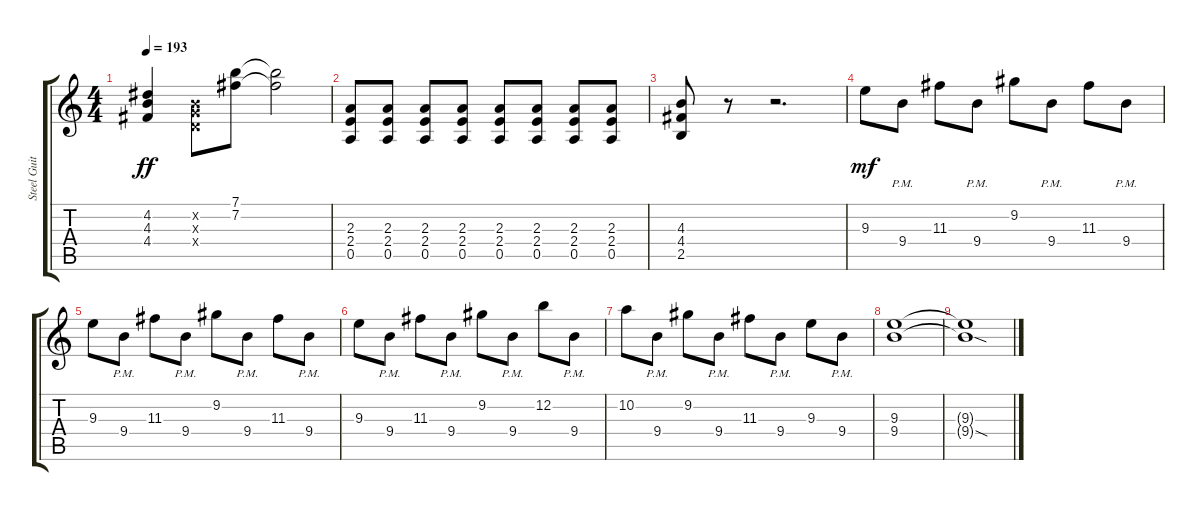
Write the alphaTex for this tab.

\track ("Steel Guitar" "Steel Guit") {instrument overdrivenguitar}
\staff {score tabs}
\tuning (E4 B3 G3 D3 A2 E2) {hide}
\ts (4 4)
\tempo 193
\clef g2
\ks c
(4.2 4.3 4.4).4{dy ff} (0.2{x} 0.3{x} 0.4{x}).8 (7.1 7.2).8 (7.1{t} 7.2{t}).2 |
(2.3 2.4 0.5).8 (2.3 2.4 0.5).8 (2.3 2.4 0.5).8 (2.3 2.4 0.5).8 (2.3 2.4 0.5).8 (2.3 2.4 0.5).8 (2.3 2.4 0.5).8 (2.3 2.4 0.5).8 |
(4.3 4.4 2.5).8 r.8 r.2{d} |
9.3.8{dy mf} 9.4{pm}.8 11.3.8 9.4{pm}.8 9.2.8 9.4{pm}.8 11.3.8 9.4{pm}.8 |
9.3.8 9.4{pm}.8 11.3.8 9.4{pm}.8 9.2.8 9.4{pm}.8 11.3.8 9.4{pm}.8 |
9.3.8 9.4{pm}.8 11.3.8 9.4{pm}.8 9.2.8 9.4{pm}.8 12.2.8 9.4{pm}.8 |
10.2.8 9.4{pm}.8 9.2.8 9.4{pm}.8 11.3.8 9.4{pm}.8 9.3.8 9.4{pm}.8 |
(9.3 9.4).1 |
(9.3{t} 9.4{sod t}).1
